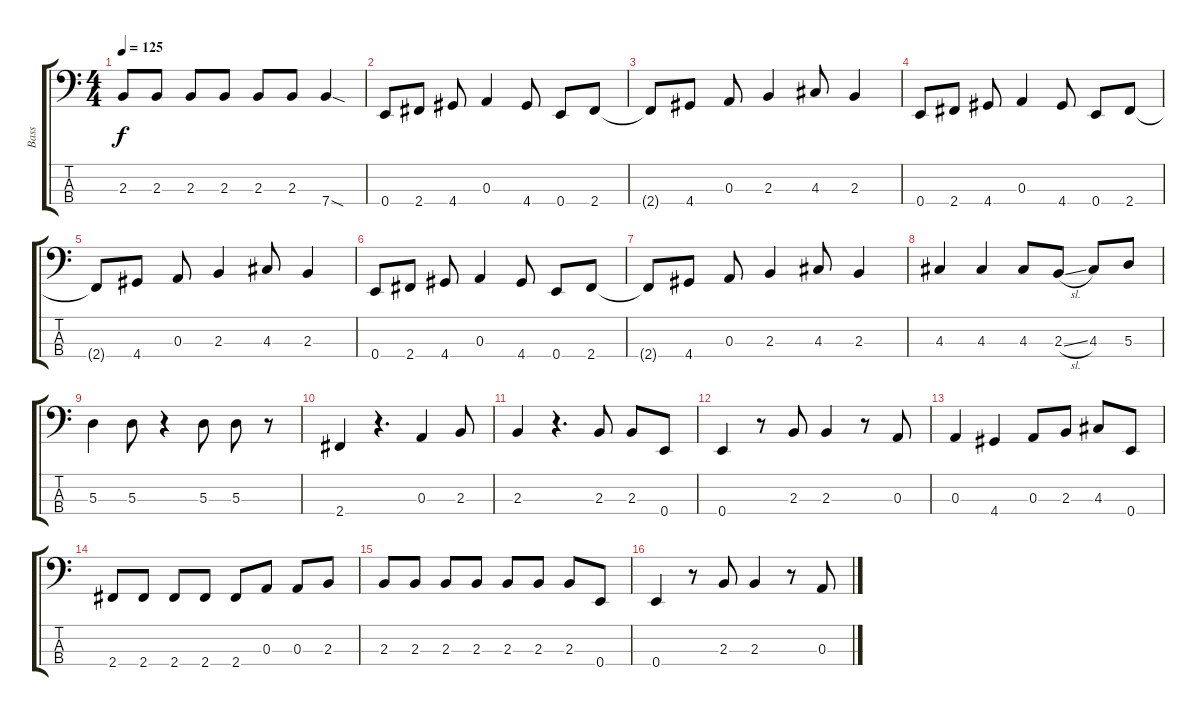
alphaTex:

\track ("Bass" "Bass") {instrument electricbasspick}
\staff {score tabs}
\tuning (G2 D2 A1 E1) {hide}
\ts (4 4)
\tempo 125
\clef f4
\ks c
2.3.8{dy f} 2.3.8 2.3.8 2.3.8 2.3.8 2.3.8 7.4{sod}.4 |
0.4.8 2.4.8 4.4.8 0.3.4 4.4.8 0.4.8 2.4.8 |
2.4{t}.8 4.4.8 0.3.8 2.3.4 4.3.8 2.3.4 |
0.4.8 2.4.8 4.4.8 0.3.4 4.4.8 0.4.8 2.4.8 |
2.4{t}.8 4.4.8 0.3.8 2.3.4 4.3.8 2.3.4 |
0.4.8 2.4.8 4.4.8 0.3.4 4.4.8 0.4.8 2.4.8 |
2.4{t}.8 4.4.8 0.3.8 2.3.4 4.3.8 2.3.4 |
4.3.4 4.3.4 4.3.8 2.3{sl}.8 4.3.8 5.3.8 |
5.3.4 5.3.8 r.4 5.3.8 5.3.8 r.8 |
2.4.4 r.4{d} 0.3.4 2.3.8 |
2.3.4 r.4{d} 2.3.8 2.3.8 0.4.8 |
0.4.4 r.8 2.3.8 2.3.4 r.8 0.3.8 |
0.3.4 4.4.4 0.3.8 2.3.8 4.3.8 0.4.8 |
2.4.8 2.4.8 2.4.8 2.4.8 2.4.8 0.3.8 0.3.8 2.3.8 |
2.3.8 2.3.8 2.3.8 2.3.8 2.3.8 2.3.8 2.3.8 0.4.8 |
0.4.4 r.8 2.3.8 2.3.4 r.8 0.3.8
